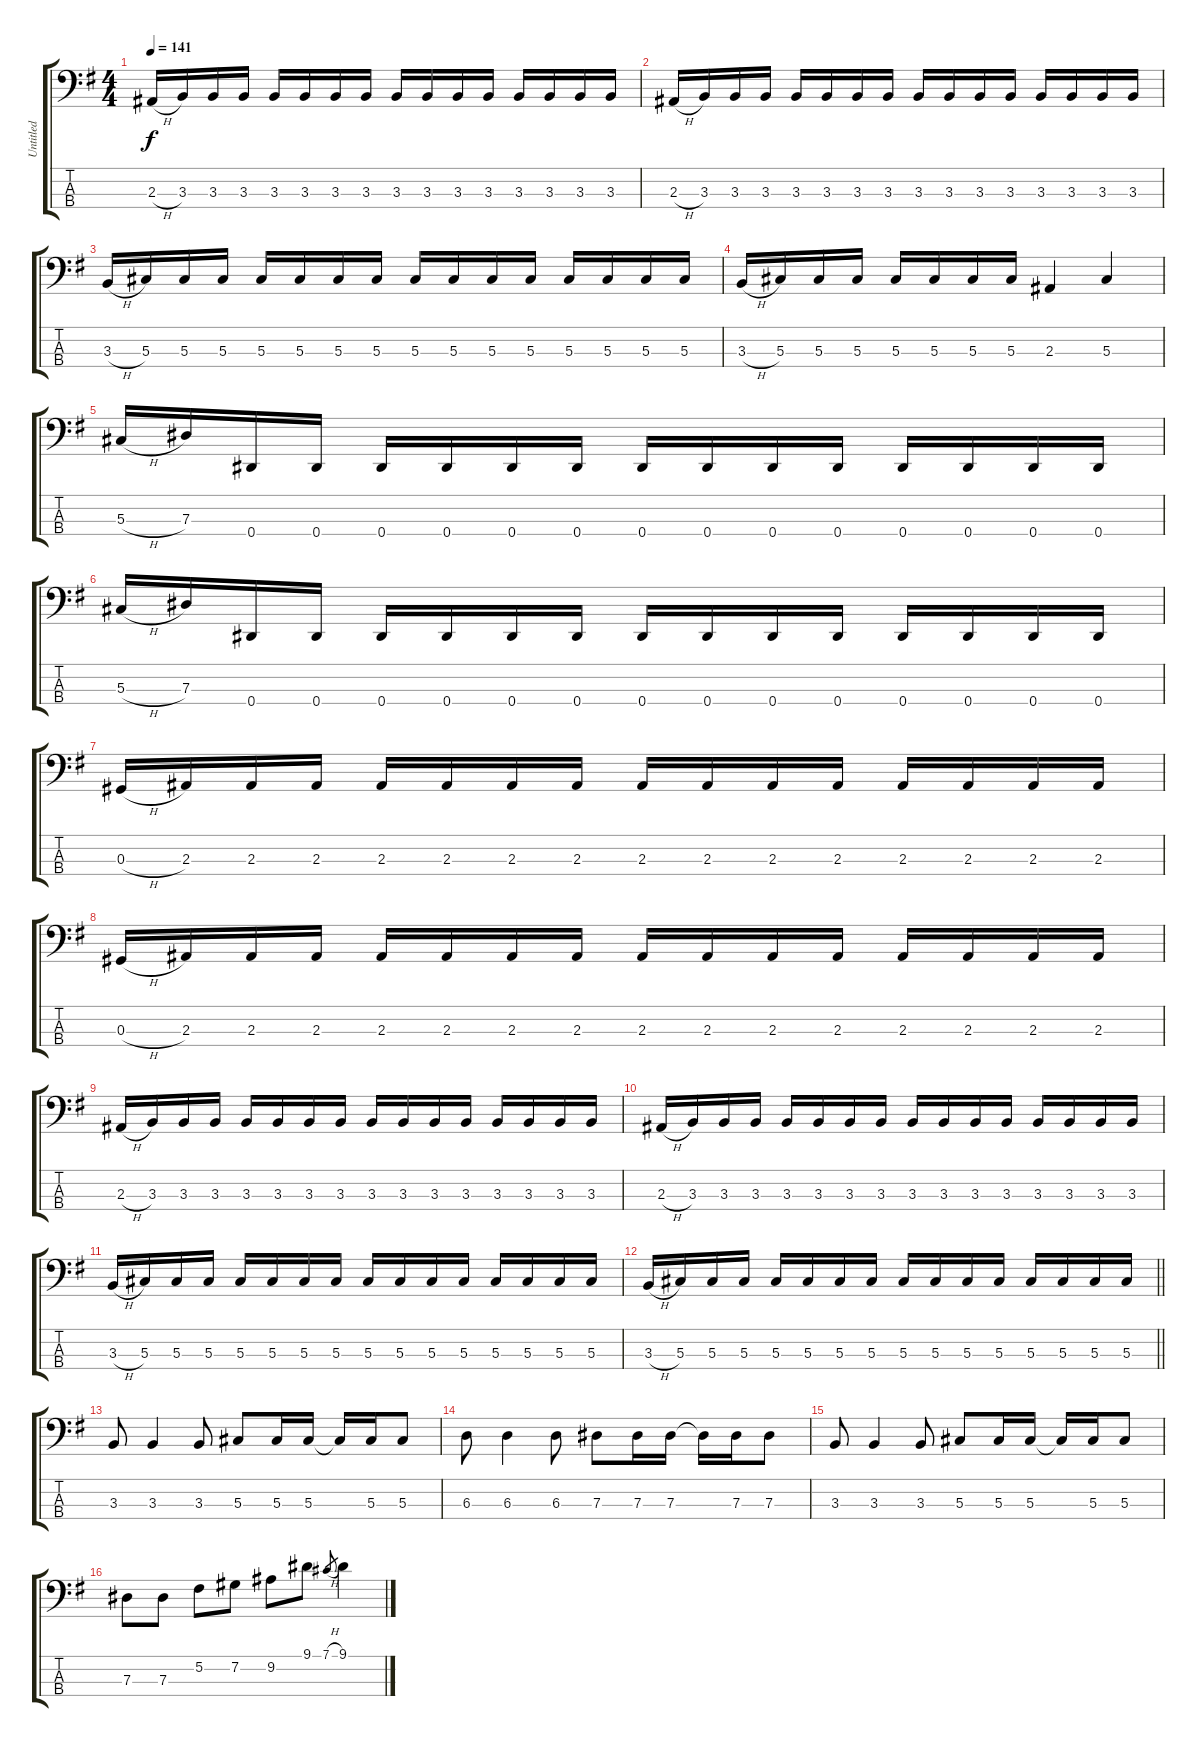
\track ("Untitled" "Untitled") {instrument electricbasspick}
\staff {score tabs}
\tuning (Gb2 Db2 Ab1 Eb1) {hide}
\ts (4 4)
\tempo 141
\clef f4
\ks g
2.3{h}.16{dy f} 3.3.16 3.3.16 3.3.16 3.3.16 3.3.16 3.3.16 3.3.16 3.3.16 3.3.16 3.3.16 3.3.16 3.3.16 3.3.16 3.3.16 3.3.16 |
2.3{h}.16 3.3.16 3.3.16 3.3.16 3.3.16 3.3.16 3.3.16 3.3.16 3.3.16 3.3.16 3.3.16 3.3.16 3.3.16 3.3.16 3.3.16 3.3.16 |
3.3{h}.16 5.3.16 5.3.16 5.3.16 5.3.16 5.3.16 5.3.16 5.3.16 5.3.16 5.3.16 5.3.16 5.3.16 5.3.16 5.3.16 5.3.16 5.3.16 |
3.3{h}.16 5.3.16 5.3.16 5.3.16 5.3.16 5.3.16 5.3.16 5.3.16 2.3.4 5.3.4 |
5.3{h}.16 7.3.16 0.4.16 0.4.16 0.4.16 0.4.16 0.4.16 0.4.16 0.4.16 0.4.16 0.4.16 0.4.16 0.4.16 0.4.16 0.4.16 0.4.16 |
5.3{h}.16 7.3.16 0.4.16 0.4.16 0.4.16 0.4.16 0.4.16 0.4.16 0.4.16 0.4.16 0.4.16 0.4.16 0.4.16 0.4.16 0.4.16 0.4.16 |
0.3{h}.16 2.3.16 2.3.16 2.3.16 2.3.16 2.3.16 2.3.16 2.3.16 2.3.16 2.3.16 2.3.16 2.3.16 2.3.16 2.3.16 2.3.16 2.3.16 |
0.3{h}.16 2.3.16 2.3.16 2.3.16 2.3.16 2.3.16 2.3.16 2.3.16 2.3.16 2.3.16 2.3.16 2.3.16 2.3.16 2.3.16 2.3.16 2.3.16 |
2.3{h}.16 3.3.16 3.3.16 3.3.16 3.3.16 3.3.16 3.3.16 3.3.16 3.3.16 3.3.16 3.3.16 3.3.16 3.3.16 3.3.16 3.3.16 3.3.16 |
2.3{h}.16 3.3.16 3.3.16 3.3.16 3.3.16 3.3.16 3.3.16 3.3.16 3.3.16 3.3.16 3.3.16 3.3.16 3.3.16 3.3.16 3.3.16 3.3.16 |
3.3{h}.16 5.3.16 5.3.16 5.3.16 5.3.16 5.3.16 5.3.16 5.3.16 5.3.16 5.3.16 5.3.16 5.3.16 5.3.16 5.3.16 5.3.16 5.3.16 |
\barLineRight lightlight
3.3{h}.16 5.3.16 5.3.16 5.3.16 5.3.16 5.3.16 5.3.16 5.3.16 5.3.16 5.3.16 5.3.16 5.3.16 5.3.16 5.3.16 5.3.16 5.3.16 |
3.3.8 3.3.4 3.3.8 5.3.8 5.3.16 5.3.16 5.3{t}.16 5.3.16 5.3.8 |
6.3.8 6.3.4 6.3.8 7.3.8 7.3.16 7.3.16 7.3{t}.16 7.3.16 7.3.8 |
3.3.8 3.3.4 3.3.8 5.3.8 5.3.16 5.3.16 5.3{t}.16 5.3.16 5.3.8 |
7.3.8 7.3.8 5.2.8 7.2.8 9.2.8 9.1.8 7.1{h}.8{gr} 9.1.4
